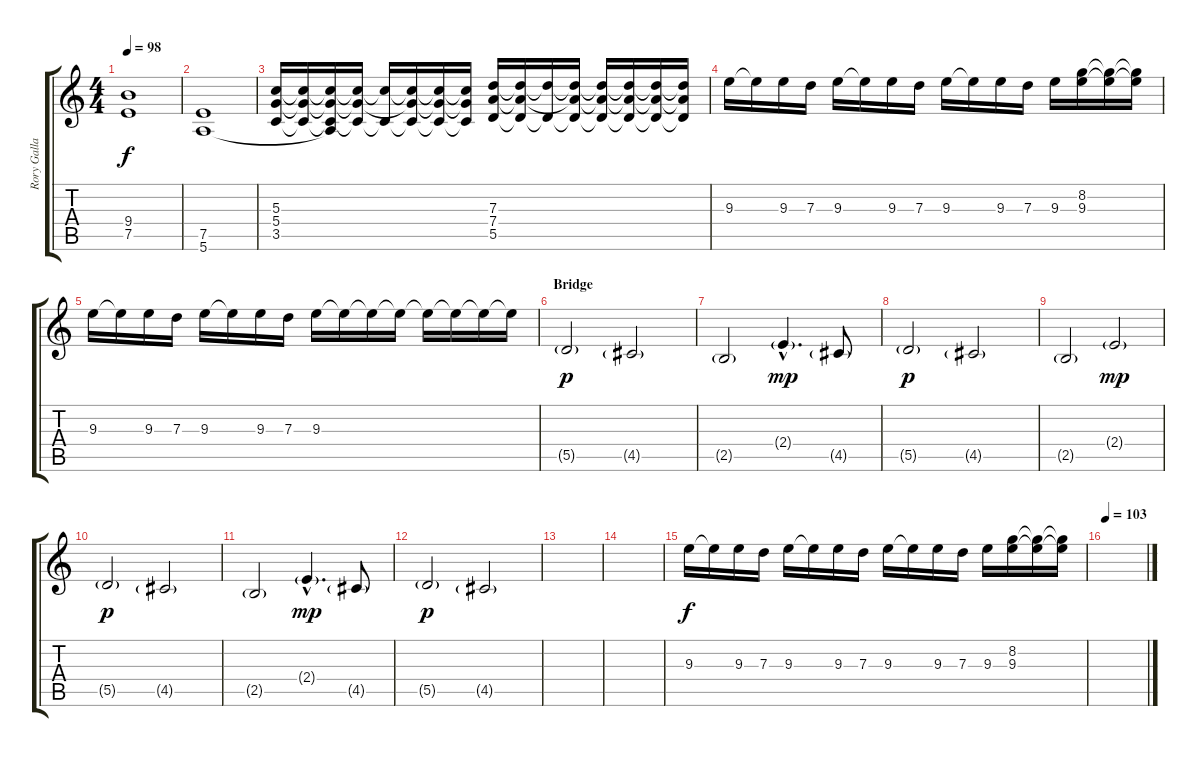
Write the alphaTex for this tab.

\track ("Rory Gallagher (Rhythm) (For Sound)" "Rory Galla") {instrument distortionguitar}
\staff {score tabs}
\tuning (E4 B3 G3 D3 A2 E2) {hide}
\ts (4 4)
\tempo 98
\clef g2
\ks c
(9.4 7.5).1{dy f} |
(7.5 5.6).1 |
(5.3 5.4 3.5).16 (5.3{t} 5.4{t} 3.5{t}).16 (5.3{t} 5.4{t} 3.5{t} 5.6{t}).16 (5.3{t} 5.4{t} 3.5{t}).16 (5.3{t} 3.5{t}).16 (5.3{t} 5.4{t} 3.5{t}).16 (5.3{t} 5.4{t} 3.5{t}).16 (5.3{t} 5.4{t} 3.5{t}).16 (7.3 7.4 5.5).16 (7.3{t} 7.4{t} 5.5{t}).16 (7.3{t} 5.5{t}).16 (7.3{t} 7.4{t} 5.5{t}).16 (7.3{t} 7.4{t} 5.5{t}).16 (7.3{t} 7.4{t} 5.5{t}).16 (7.3{t} 7.4{t} 5.5{t}).16 (7.3{t} 7.4{t} 5.5{t}).16 |
9.3.16 9.3{t}.16 9.3.16 7.3.16 9.3.16 9.3{t}.16 9.3.16 7.3.16 9.3.16 9.3{t}.16 9.3.16 7.3.16 9.3.16 (8.2 9.3).16 (8.2{t} 9.3{t}).16 (8.2{t} 9.3{t}).16 |
9.3.16 9.3{t}.16 9.3.16 7.3.16 9.3.16 9.3{t}.16 9.3.16 7.3.16 9.3.16 9.3{t}.16 9.3{t}.16 9.3{t}.16 9.3{t}.16 9.3{t}.16 9.3{t}.16 9.3{t}.16 |
\section ("" "Bridge")
5.5{g}.2{dy p} 4.5{g}.2 |
2.5{g}.2 2.4{g hac}.4{d dy mp} 4.5{g}.8 |
5.5{g}.2{dy p} 4.5{g}.2 |
2.5{g}.2 2.4{g}.2{dy mp} |
5.5{g}.2{dy p} 4.5{g}.2 |
2.5{g}.2 2.4{g hac}.4{d dy mp} 4.5{g}.8 |
5.5{g}.2{dy p} 4.5{g}.2 |
|
|
9.3.16{dy f} 9.3{t}.16 9.3.16 7.3.16 9.3.16 9.3{t}.16 9.3.16 7.3.16 9.3.16 9.3{t}.16 9.3.16 7.3.16 9.3.16 (8.2 9.3).16 (8.2{t} 9.3{t}).16 (8.2{t} 9.3{t}).16 |
\tempo 103
